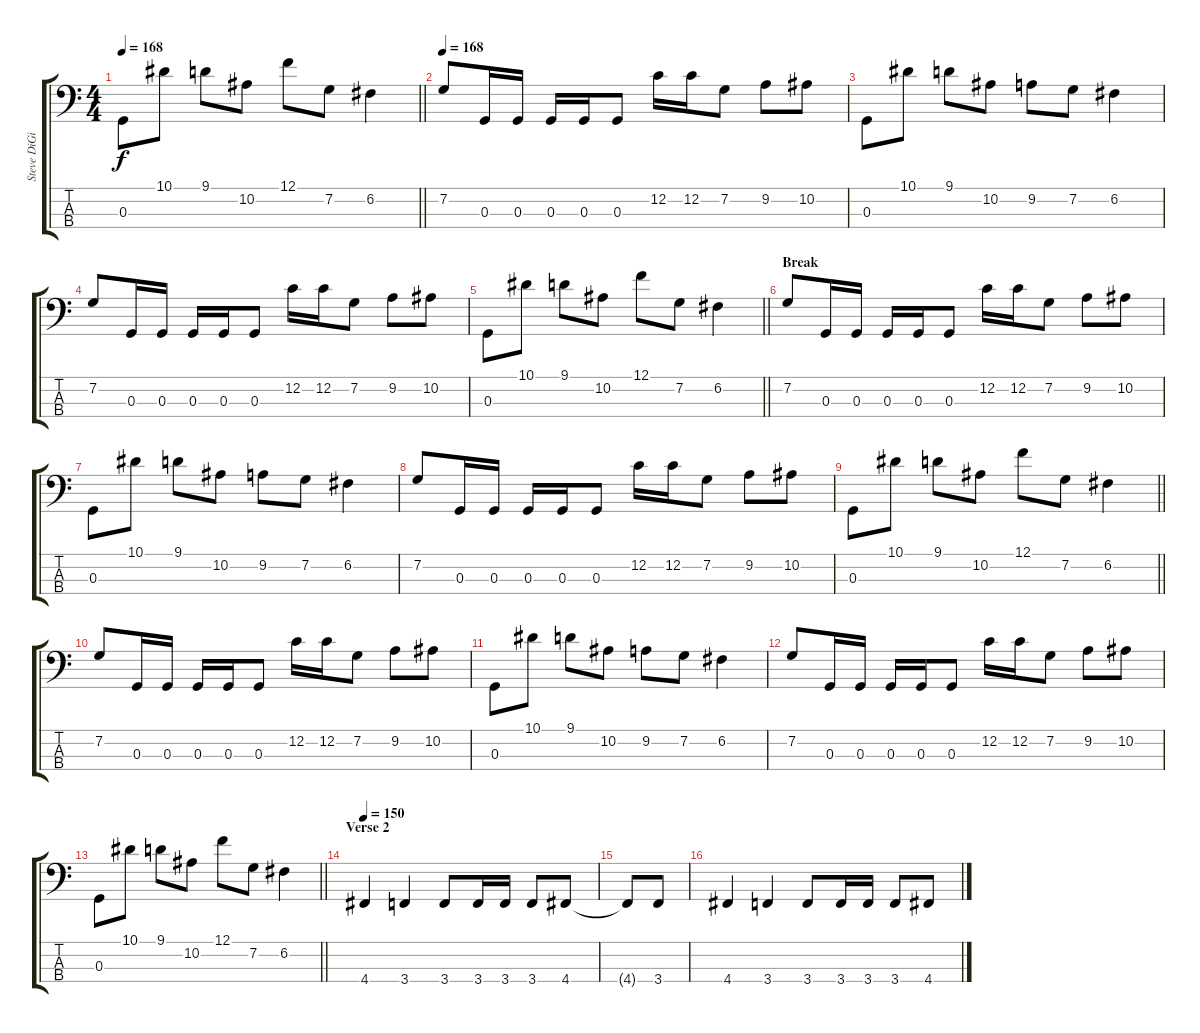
\track ("Steve DiGiorgio" "Steve DiGi") {instrument fretlessbass}
\staff {score tabs}
\tuning (F2 C2 G1 D1) {hide}
\ts (4 4)
\tempo 168
\clef f4
\barLineRight lightlight
\ks c
0.3.8{dy f} 10.1.8 9.1.8 10.2.8 12.1.8 7.2.8 6.2.4 |
\tempo 168
7.2.8 0.3.16 0.3.16 0.3.16 0.3.16 0.3.8 12.2.16 12.2.16 7.2.8 9.2.8 10.2.8 |
0.3.8 10.1.8 9.1.8 10.2.8 9.2.8 7.2.8 6.2.4 |
7.2.8 0.3.16 0.3.16 0.3.16 0.3.16 0.3.8 12.2.16 12.2.16 7.2.8 9.2.8 10.2.8 |
\barLineRight lightlight
0.3.8 10.1.8 9.1.8 10.2.8 12.1.8 7.2.8 6.2.4 |
\section ("" "Break")
7.2.8 0.3.16 0.3.16 0.3.16 0.3.16 0.3.8 12.2.16 12.2.16 7.2.8 9.2.8 10.2.8 |
0.3.8 10.1.8 9.1.8 10.2.8 9.2.8 7.2.8 6.2.4 |
7.2.8 0.3.16 0.3.16 0.3.16 0.3.16 0.3.8 12.2.16 12.2.16 7.2.8 9.2.8 10.2.8 |
\barLineRight lightlight
0.3.8 10.1.8 9.1.8 10.2.8 12.1.8 7.2.8 6.2.4 |
7.2.8 0.3.16 0.3.16 0.3.16 0.3.16 0.3.8 12.2.16 12.2.16 7.2.8 9.2.8 10.2.8 |
0.3.8 10.1.8 9.1.8 10.2.8 9.2.8 7.2.8 6.2.4 |
7.2.8 0.3.16 0.3.16 0.3.16 0.3.16 0.3.8 12.2.16 12.2.16 7.2.8 9.2.8 10.2.8 |
\barLineRight lightlight
0.3.8 10.1.8 9.1.8 10.2.8 12.1.8 7.2.8 6.2.4 |
\section ("" "Verse 2")
\tempo 150
4.4.4 3.4.4 3.4.8 3.4.16 3.4.16 3.4.8 4.4.8 |
4.4{t}.8 3.4.8 |
4.4.4 3.4.4 3.4.8 3.4.16 3.4.16 3.4.8 4.4.8
